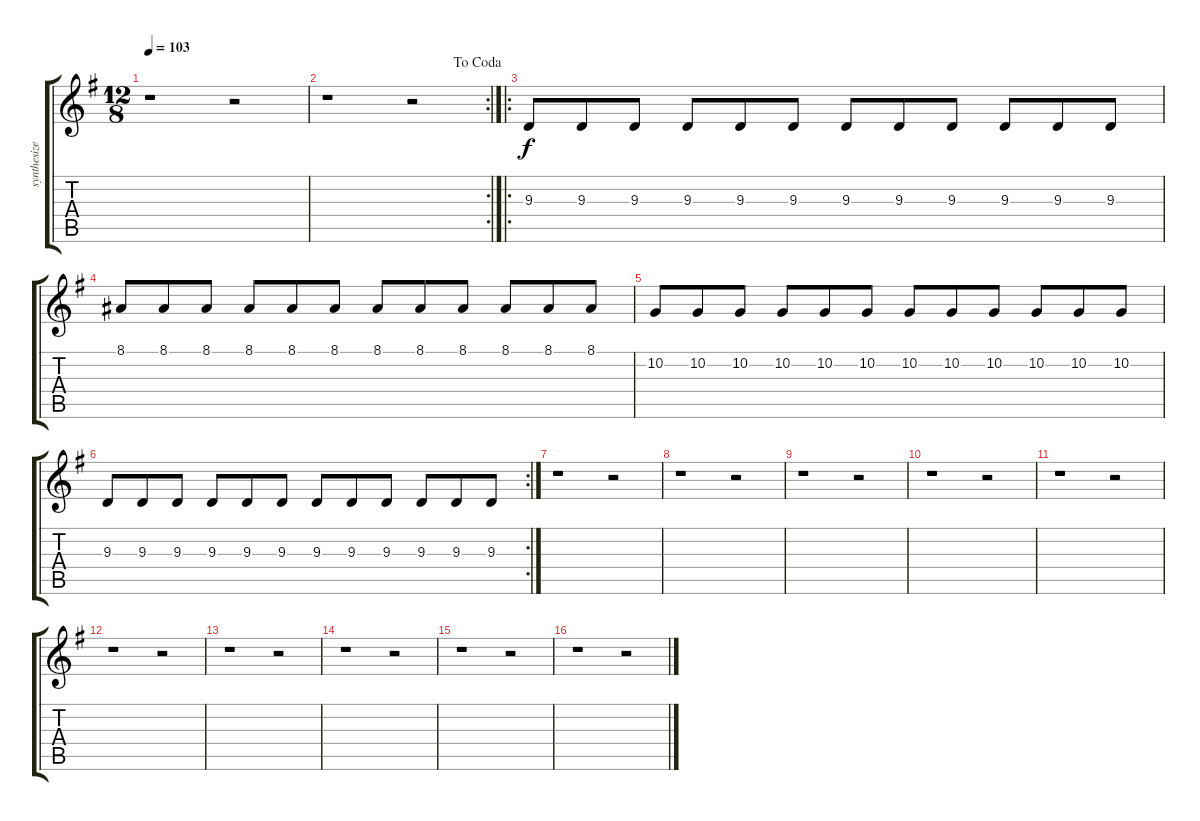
\track ("synthesizer" "synthesize") {instrument synthstrings1}
\staff {score tabs}
\tuning (D4 A3 F3 C3 G2 D2) {hide}
\ts (12 8)
\tempo 103
\clef g2
\ks g
r.1{dy f} r.2 |
\rc 2
\jump dacoda
r.1 r.2 |
\ro
9.3.8 9.3.8 9.3.8 9.3.8 9.3.8 9.3.8 9.3.8 9.3.8 9.3.8 9.3.8 9.3.8 9.3.8 |
8.1.8 8.1.8 8.1.8 8.1.8 8.1.8 8.1.8 8.1.8 8.1.8 8.1.8 8.1.8 8.1.8 8.1.8 |
10.2.8 10.2.8 10.2.8 10.2.8 10.2.8 10.2.8 10.2.8 10.2.8 10.2.8 10.2.8 10.2.8 10.2.8 |
\rc 2
9.3.8 9.3.8 9.3.8 9.3.8 9.3.8 9.3.8 9.3.8 9.3.8 9.3.8 9.3.8 9.3.8 9.3.8 |
r.1 r.2 |
r.1 r.2 |
r.1 r.2 |
r.1 r.2 |
r.1 r.2 |
r.1 r.2 |
r.1 r.2 |
r.1 r.2 |
r.1 r.2 |
r.1 r.2
